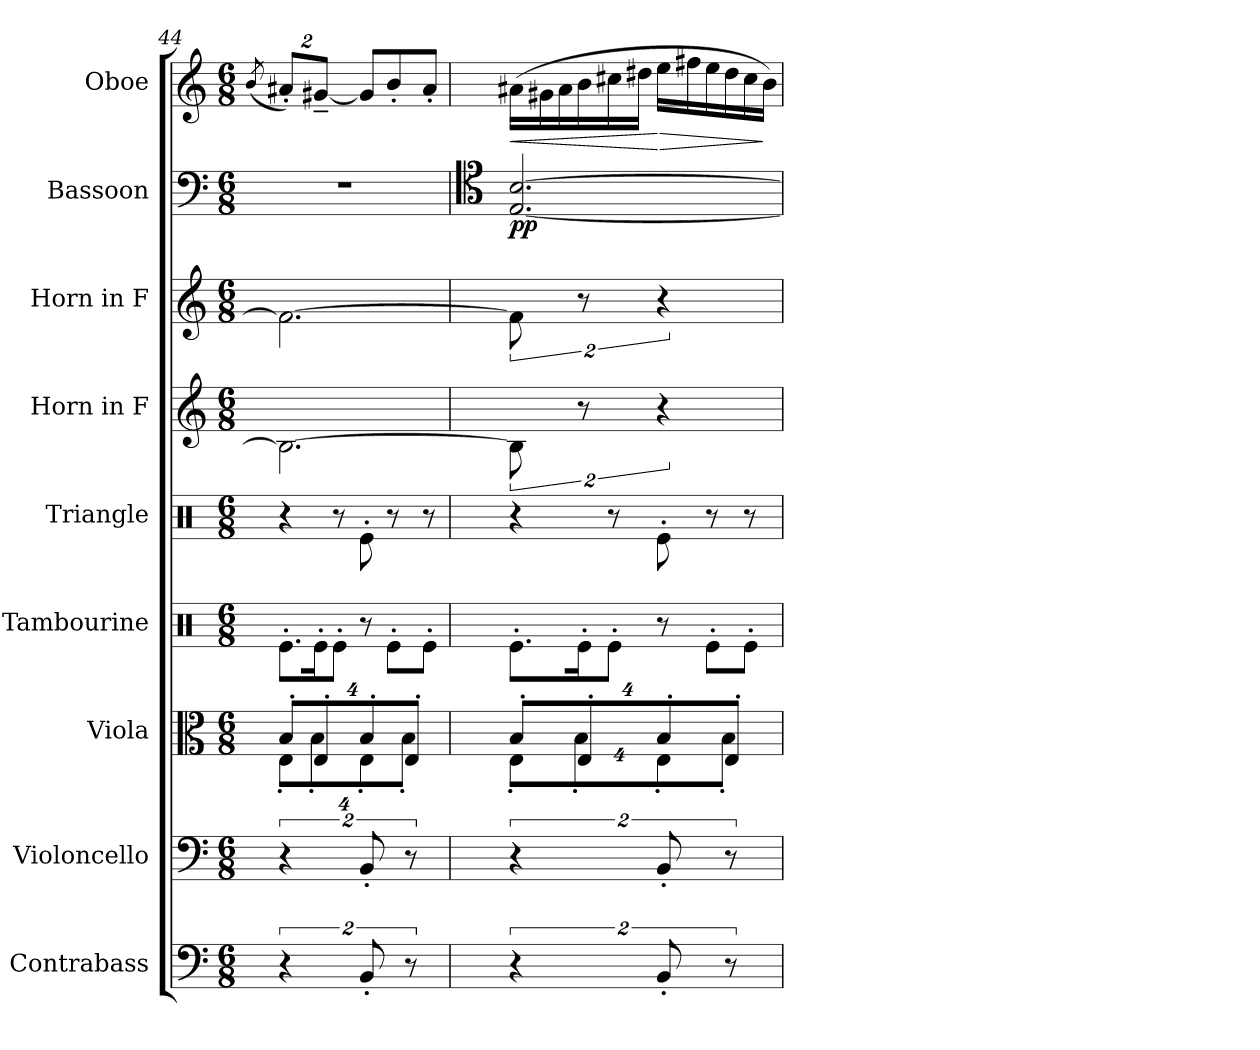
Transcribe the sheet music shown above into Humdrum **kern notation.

**kern	**kern	**kern	**kern	**kern	**kern	**kern	**kern	**dynam	**kern	**dynam
*part9	*part8	*part7	*part6	*part5	*part4	*part3	*part2	*part2	*part1	*part1
*staff9	*staff8	*staff7	*staff6	*staff5	*staff4	*staff3	*staff2	*staff2	*staff1	*staff1
*I"Contrabass	*I"Violoncello	*I"Viola	*I"Tambourine	*I"Triangle	*I"Horn in F	*I"Horn in F	*I"Bassoon	*	*I"Oboe	*
*I'Cb.	*I'Vc.	*I'Vla.	*I'Tamb.	*I'Tri.	*I'Hn.	*I'Hn.	*I'Bsn.	*	*I'Ob.	*
*clefF4	*clefF4	*clefC3	*clefX	*clefX	*clefG2	*clefG2	*clefF4	*	*clefG2	*
*ITrd7c12	*	*	*	*	*ITrd4c7	*ITrd4c7	*	*	*	*
*k[]	*k[]	*k[]	*k[]	*k[]	*k[b-]	*k[b-]	*k[]	*	*k[]	*
*C:	*C:	*C:	*C:	*C:	*F:	*F:	*C:	*	*C:	*
*M6/8	*M6/8	*M6/8	*M6/8	*M6/8	*M6/8	*M6/8	*M6/8	*	*M6/8	*
=44	=44	=44	=44	=44	=44	=44	=44	=44	=44	=44
.	.	.	.	.	.	.	.	.	(8qbi/	.
*	*	*^	*	*	*	*	*	*	*	*
!	!	!	!	!	!	!	!	!LO:N:vis=1	!	!	!
*	*	*	*	*	*	*	*	*	*	*Xbrackettup	*
8%3r	8%3r	16%3B'i/L	16%3E'i\L	8.Re'i\L	4r	2.Ei\_>	2.Bni\_>	2.r	.	16%3a#X'i/L)	.
.	.	16%3E'i/	16%3B'i\	16Re'i\k	.	.	.	.	.	[<16%3g#X~i/J	.
.	.	.	.	8Re'i\J	8r	.	.	.	.	.	.
16%3BBB'i/	16%3BB'i/	16%3B'i/	16%3E'i\	8r	8Re'i\	.	.	.	.	8g#i/L]	.
.	.	.	.	8Re'i\L	8r	.	.	.	.	8b'i/	.
16%3r	16%3r	16%3E'i/J	16%3B'i\J	.	.	.	.	.	.	.	.
.	.	.	.	8Re'i\J	8r	.	.	.	.	8a#'i/J	.
=45	=45	=45	=45	=45	=45	=45	=45	=45	=45	=45	=45
*	*	*	*	*	*	*	*	*clefC4	*	*	*
!	!	!	!	!	!	!	!	!	!	!	!LO:HP:b
8%3r	8%3r	16%3B'i/L	16%3E'i\L	8.Re'i\L	4r	16%3Ei\]	16%3Bni\]	[<2.Ei/ [>2.Bi	pp	(16a#Xi\LL	<
.	.	.	.	.	.	.	.	.	.	16g#Xi\	.
.	.	.	.	.	.	.	.	.	.	16a#i\	.
.	.	16%3E'i/	16%3B'i\	16Re'i\k	.	16%3r	16%3r	.	.	16bi\	.
.	.	.	.	8Re'i\J	8r	.	.	.	.	16cc#Xi\	.
.	.	.	.	.	.	.	.	.	.	16dd#Xi\JJ	.
!	!	!	!	!	!	!	!	!	!	!	!LO:HP:n=1:b
16%3BBB'i/	16%3BB'i/	16%3B'i/	16%3E'i\	8r	8Re'i\	8%3r	8%3r	.	.	16eei\LL	[ >
.	.	.	.	.	.	.	.	.	.	16ff#Xi\	.
.	.	.	.	8Re'i\L	8r	.	.	.	.	16eei\	.
16%3r	16%3r	16%3E'i/J	16%3B'i\J	.	.	.	.	.	.	16dd#i\	.
.	.	.	.	8Re'i\J	8r	.	.	.	.	16cc#i\	.
.	.	.	.	.	.	.	.	.	.	16bi\JJ)	]
*	*	*v	*v	*	*	*	*	*	*	*	*
=	=	=	=	=	=	=	=	=	=	=
*-	*-	*-	*-	*-	*-	*-	*-	*-	*-	*-
